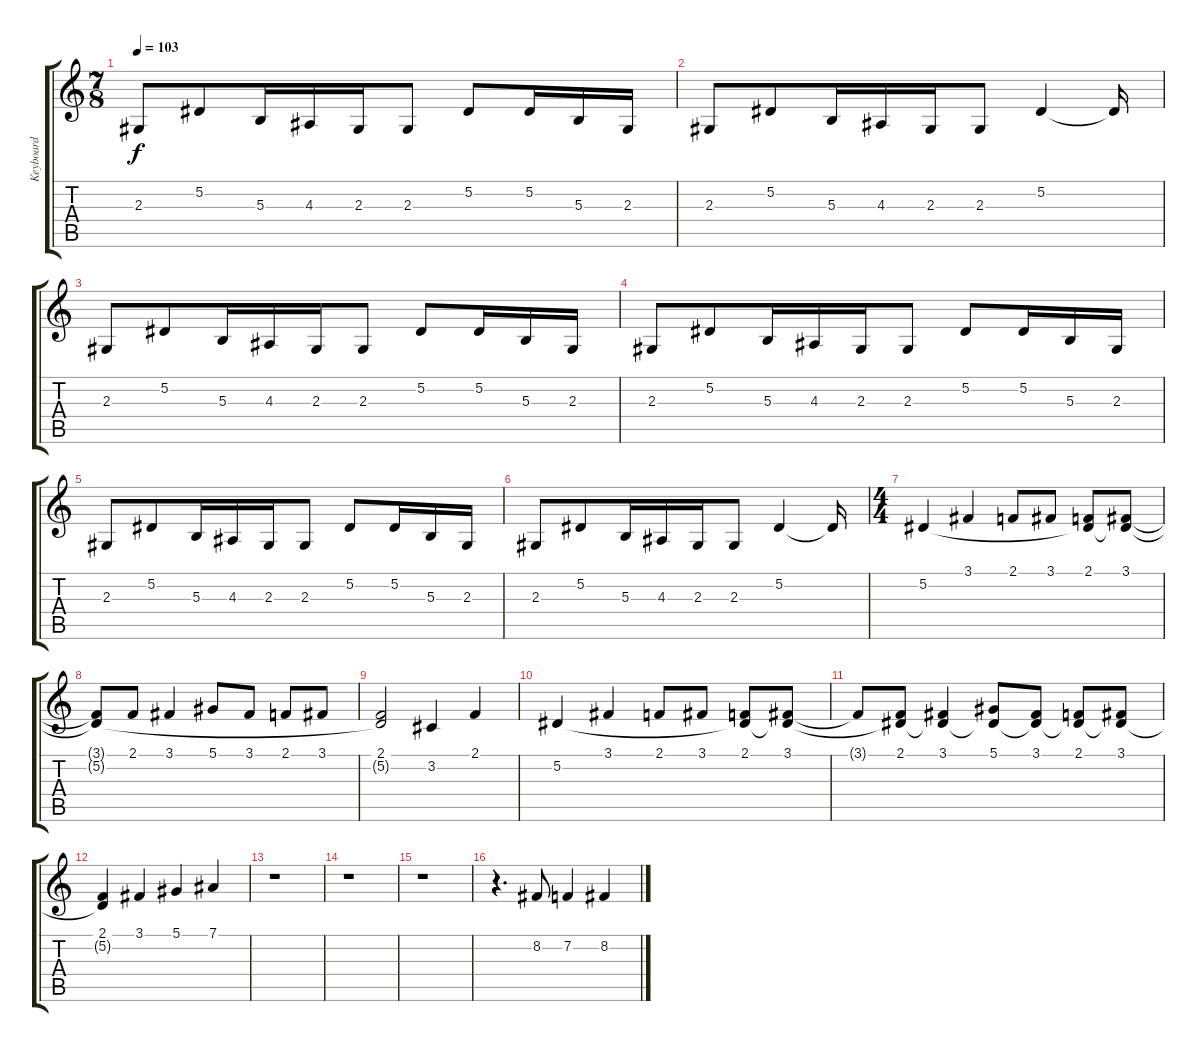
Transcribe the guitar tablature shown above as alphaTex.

\track ("Keyboard" "Keyboard") {instrument acousticgrandpiano}
\staff {score tabs}
\tuning (Eb4 Bb3 Gb3 Db3 Ab2 Eb2) {hide}
\ts (7 8)
\tempo 103
\clef g2
\ks c
2.3.8{dy f} 5.2.8 5.3.16 4.3.16 2.3.16 2.3.8 5.2.8 5.2.16 5.3.16 2.3.16 |
2.3.8 5.2.8 5.3.16 4.3.16 2.3.16 2.3.8 5.2.4 5.2{t}.16 |
2.3.8 5.2.8 5.3.16 4.3.16 2.3.16 2.3.8 5.2.8 5.2.16 5.3.16 2.3.16 |
2.3.8 5.2.8 5.3.16 4.3.16 2.3.16 2.3.8 5.2.8 5.2.16 5.3.16 2.3.16 |
2.3.8 5.2.8 5.3.16 4.3.16 2.3.16 2.3.8 5.2.8 5.2.16 5.3.16 2.3.16 |
2.3.8 5.2.8 5.3.16 4.3.16 2.3.16 2.3.8 5.2.4 5.2{t}.16 |
\ts (4 4)
5.2.4{instrument electricpiano1} 3.1.4 2.1.8 3.1.8 (2.1 5.2{t}).8 (3.1 5.2{t}).8 |
(3.1{t} 5.2{t}).8 2.1.8 3.1.4 5.1.8 3.1.8 2.1.8 3.1.8 |
(2.1 5.2{t}).2 3.2.4 2.1.4 |
5.2.4 3.1.4 2.1.8 3.1.8 (2.1 5.2{t}).8 (3.1 5.2{t}).8 |
3.1{t}.8 (2.1 5.2{t}).8 (3.1 5.2{t}).4 (5.1 5.2{t}).8 (3.1 5.2{t}).8 (2.1 5.2{t}).8 (3.1 5.2{t}).8 |
(2.1 5.2{t}).4 3.1.4 5.1.4 7.1.4 |
r.1 |
r.1 |
r.1 |
r.4{d} 8.2.8 7.2.4 8.2.4
